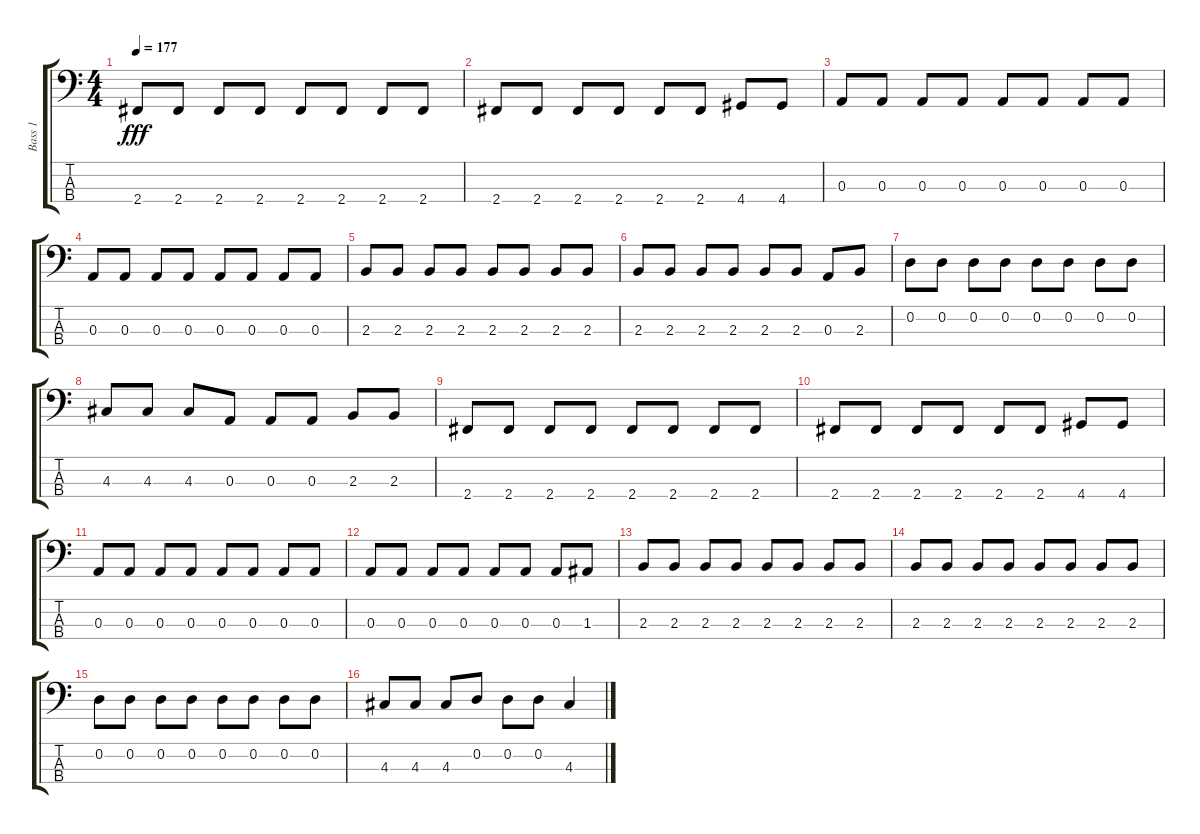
\track ("Bass 1" "Bass 1") {instrument electricbassfinger}
\staff {score tabs}
\tuning (G2 D2 A1 E1) {hide}
\ts (4 4)
\tempo 177
\clef f4
\ks c
2.4.8{dy fff} 2.4.8 2.4.8 2.4.8 2.4.8 2.4.8 2.4.8 2.4.8 |
2.4.8 2.4.8 2.4.8 2.4.8 2.4.8 2.4.8 4.4.8 4.4.8 |
0.3.8 0.3.8 0.3.8 0.3.8 0.3.8 0.3.8 0.3.8 0.3.8 |
0.3.8 0.3.8 0.3.8 0.3.8 0.3.8 0.3.8 0.3.8 0.3.8 |
2.3.8 2.3.8 2.3.8 2.3.8 2.3.8 2.3.8 2.3.8 2.3.8 |
2.3.8 2.3.8 2.3.8 2.3.8 2.3.8 2.3.8 0.3.8 2.3.8 |
0.2.8 0.2.8 0.2.8 0.2.8 0.2.8 0.2.8 0.2.8 0.2.8 |
4.3.8 4.3.8 4.3.8 0.3.8 0.3.8 0.3.8 2.3.8 2.3.8 |
2.4.8 2.4.8 2.4.8 2.4.8 2.4.8 2.4.8 2.4.8 2.4.8 |
2.4.8 2.4.8 2.4.8 2.4.8 2.4.8 2.4.8 4.4.8 4.4.8 |
0.3.8 0.3.8 0.3.8 0.3.8 0.3.8 0.3.8 0.3.8 0.3.8 |
0.3.8 0.3.8 0.3.8 0.3.8 0.3.8 0.3.8 0.3.8 1.3.8 |
2.3.8 2.3.8 2.3.8 2.3.8 2.3.8 2.3.8 2.3.8 2.3.8 |
2.3.8 2.3.8 2.3.8 2.3.8 2.3.8 2.3.8 2.3.8 2.3.8 |
0.2.8 0.2.8 0.2.8 0.2.8 0.2.8 0.2.8 0.2.8 0.2.8 |
4.3.8 4.3.8 4.3.8 0.2.8 0.2.8 0.2.8 4.3.4
